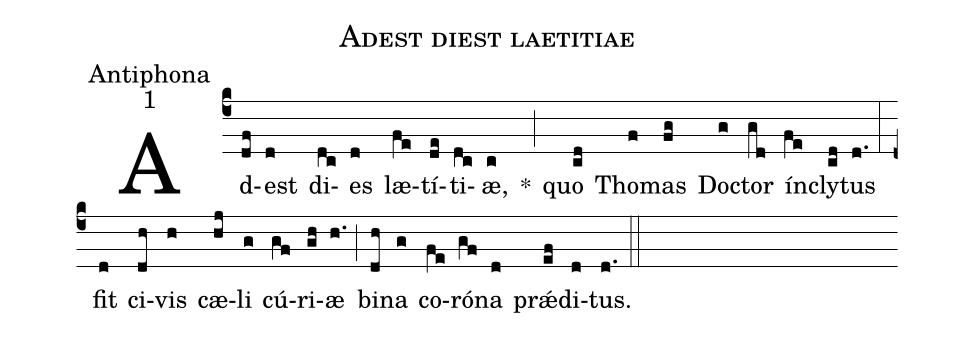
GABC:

name:Adest diest laetitiae;
office-part:Antiphona;
mode:1;
%%
(c4) Ad(df)est(d) di(dc)es(d) læ(fe)tí(de)ti(dc)æ,(c) *(;) quo(cd) Tho(f)mas(fg) Doc(g)tor(gd) ín(fe)cly(cd)tus(d.) (:) fit(d) ci(dh)vis(h) cæ(hj)li(g) cú(gf)ri(gh)æ(h.) (;) bi(dh)na(g) co(fe)ró(gf)na(d) prǽ(ef)di(d)tus.(d.) (::)
